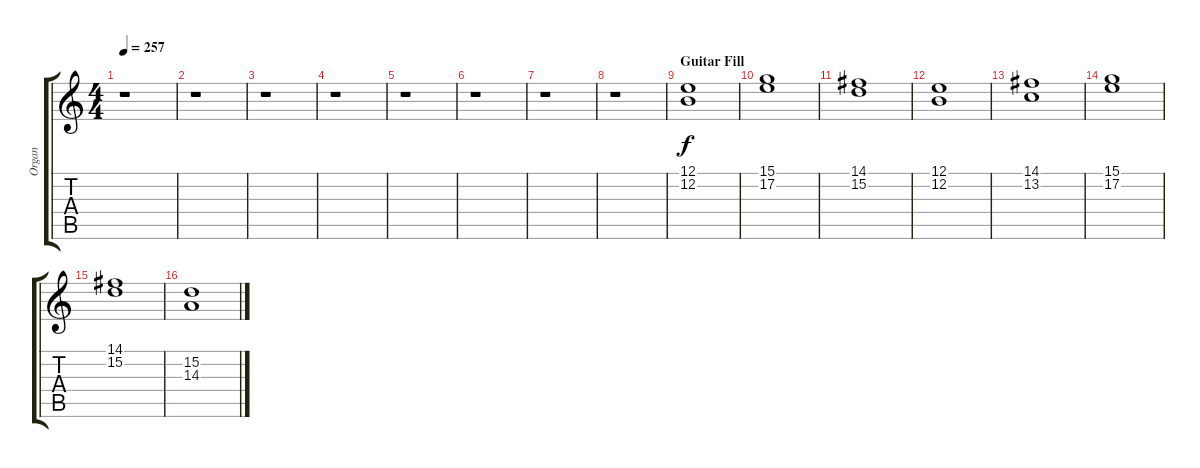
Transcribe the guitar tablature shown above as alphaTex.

\track ("Organ" "Organ") {instrument churchorgan}
\staff {score tabs}
\tuning (E4 B3 G3 D3 A2 E2) {hide}
\ts (4 4)
\tempo 257
\clef g2
\ks c
r.1{dy f} |
r.1 |
r.1 |
r.1 |
r.1 |
r.1 |
r.1 |
r.1 |
\section ("" "Guitar Fill")
(12.1 12.2).1 |
(15.1 17.2).1 |
(14.1 15.2).1 |
(12.1 12.2).1 |
(14.1 13.2).1 |
(15.1 17.2).1 |
(14.1 15.2).1 |
(15.2 14.3).1
